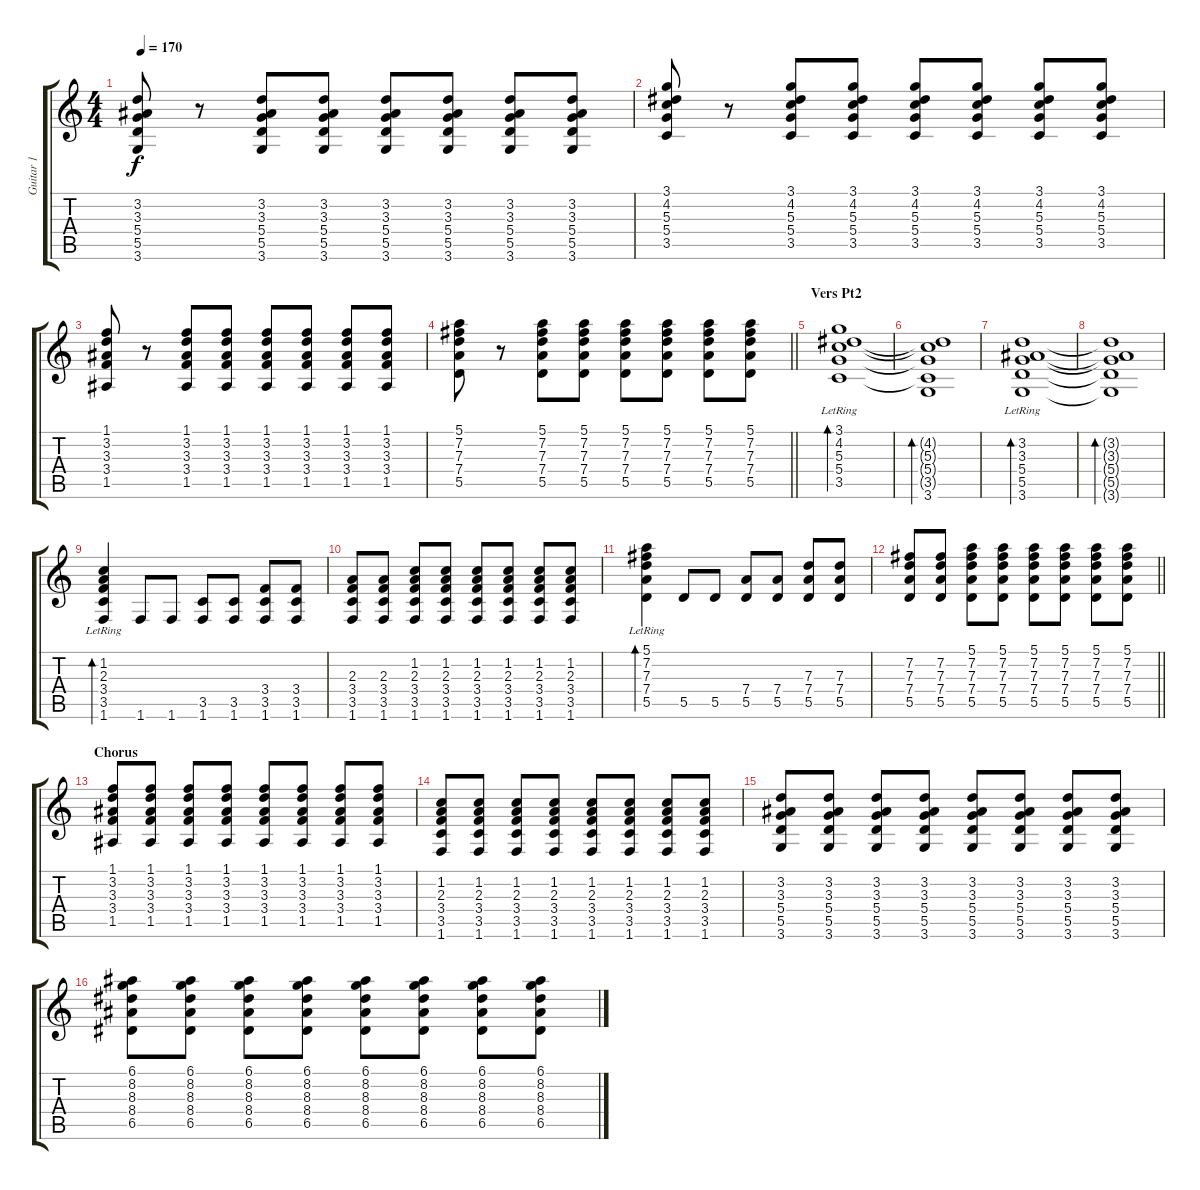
\track ("Guitar 1" "Guitar 1") {instrument overdrivenguitar}
\staff {score tabs}
\tuning (E4 B3 G3 D3 A2 E2) {hide}
\ts (4 4)
\tempo 170
\clef g2
\ks c
(3.2 3.3 5.4 5.5 3.6).8{dy f} r.8 (3.2 3.3 5.4 5.5 3.6).8 (3.2 3.3 5.4 5.5 3.6).8 (3.2 3.3 5.4 5.5 3.6).8 (3.2 3.3 5.4 5.5 3.6).8 (3.2 3.3 5.4 5.5 3.6).8 (3.2 3.3 5.4 5.5 3.6).8 |
(3.1 4.2 5.3 5.4 3.5).8 r.8 (3.1 4.2 5.3 5.4 3.5).8 (3.1 4.2 5.3 5.4 3.5).8 (3.1 4.2 5.3 5.4 3.5).8 (3.1 4.2 5.3 5.4 3.5).8 (3.1 4.2 5.3 5.4 3.5).8 (3.1 4.2 5.3 5.4 3.5).8 |
(1.1 3.2 3.3 3.4 1.5).8 r.8 (1.1 3.2 3.3 3.4 1.5).8 (1.1 3.2 3.3 3.4 1.5).8 (1.1 3.2 3.3 3.4 1.5).8 (1.1 3.2 3.3 3.4 1.5).8 (1.1 3.2 3.3 3.4 1.5).8 (1.1 3.2 3.3 3.4 1.5).8 |
\barLineRight lightlight
(5.1 7.2 7.3 7.4 5.5).8 r.8 (5.1 7.2 7.3 7.4 5.5).8 (5.1 7.2 7.3 7.4 5.5).8 (5.1 7.2 7.3 7.4 5.5).8 (5.1 7.2 7.3 7.4 5.5).8 (5.1 7.2 7.3 7.4 5.5).8 (5.1 7.2 7.3 7.4 5.5).8 |
\section ("" "Vers Pt2")
(3.1{lr} 4.2{lr} 5.3{lr} 5.4{lr} 3.5{lr}).1{bd 480} |
(4.2{t} 5.3{t} 5.4{t} 3.5{t} 3.6).1{bd 480} |
(3.2{lr} 3.3{lr} 5.4{lr} 5.5{lr} 3.6{lr}).1{bd 480} |
(3.2{t} 3.3{t} 5.4{t} 5.5{t} 3.6{t}).1{bd 480} |
(1.2{lr} 2.3{lr} 3.4{lr} 3.5{lr} 1.6{lr}).4{bd 480} 1.6.8 1.6.8 (3.5 1.6).8 (3.5 1.6).8 (3.4 3.5 1.6).8 (3.4 3.5 1.6).8 |
(2.3 3.4 3.5 1.6).8 (2.3 3.4 3.5 1.6).8 (1.2 2.3 3.4 3.5 1.6).8 (1.2 2.3 3.4 3.5 1.6).8 (1.2 2.3 3.4 3.5 1.6).8 (1.2 2.3 3.4 3.5 1.6).8 (1.2 2.3 3.4 3.5 1.6).8 (1.2 2.3 3.4 3.5 1.6).8 |
(5.1{lr} 7.2{lr} 7.3{lr} 7.4{lr} 5.5{lr}).4{bd 480} 5.5.8 5.5.8 (7.4 5.5).8 (7.4 5.5).8 (7.3 7.4 5.5).8 (7.3 7.4 5.5).8 |
\barLineRight lightlight
(7.2 7.3 7.4 5.5).8 (7.2 7.3 7.4 5.5).8 (5.1 7.2 7.3 7.4 5.5).8 (5.1 7.2 7.3 7.4 5.5).8 (5.1 7.2 7.3 7.4 5.5).8 (5.1 7.2 7.3 7.4 5.5).8 (5.1 7.2 7.3 7.4 5.5).8 (5.1 7.2 7.3 7.4 5.5).8 |
\section ("" "Chorus")
(1.1 3.2 3.3 3.4 1.5).8 (1.1 3.2 3.3 3.4 1.5).8 (1.1 3.2 3.3 3.4 1.5).8 (1.1 3.2 3.3 3.4 1.5).8 (1.1 3.2 3.3 3.4 1.5).8 (1.1 3.2 3.3 3.4 1.5).8 (1.1 3.2 3.3 3.4 1.5).8 (1.1 3.2 3.3 3.4 1.5).8 |
(1.2 2.3 3.4 3.5 1.6).8 (1.2 2.3 3.4 3.5 1.6).8 (1.2 2.3 3.4 3.5 1.6).8 (1.2 2.3 3.4 3.5 1.6).8 (1.2 2.3 3.4 3.5 1.6).8 (1.2 2.3 3.4 3.5 1.6).8 (1.2 2.3 3.4 3.5 1.6).8 (1.2 2.3 3.4 3.5 1.6).8 |
(3.2 3.3 5.4 5.5 3.6).8 (3.2 3.3 5.4 5.5 3.6).8 (3.2 3.3 5.4 5.5 3.6).8 (3.2 3.3 5.4 5.5 3.6).8 (3.2 3.3 5.4 5.5 3.6).8 (3.2 3.3 5.4 5.5 3.6).8 (3.2 3.3 5.4 5.5 3.6).8 (3.2 3.3 5.4 5.5 3.6).8 |
(6.1 8.2 8.3 8.4 6.5).8 (6.1 8.2 8.3 8.4 6.5).8 (6.1 8.2 8.3 8.4 6.5).8 (6.1 8.2 8.3 8.4 6.5).8 (6.1 8.2 8.3 8.4 6.5).8 (6.1 8.2 8.3 8.4 6.5).8 (6.1 8.2 8.3 8.4 6.5).8 (6.1 8.2 8.3 8.4 6.5).8
